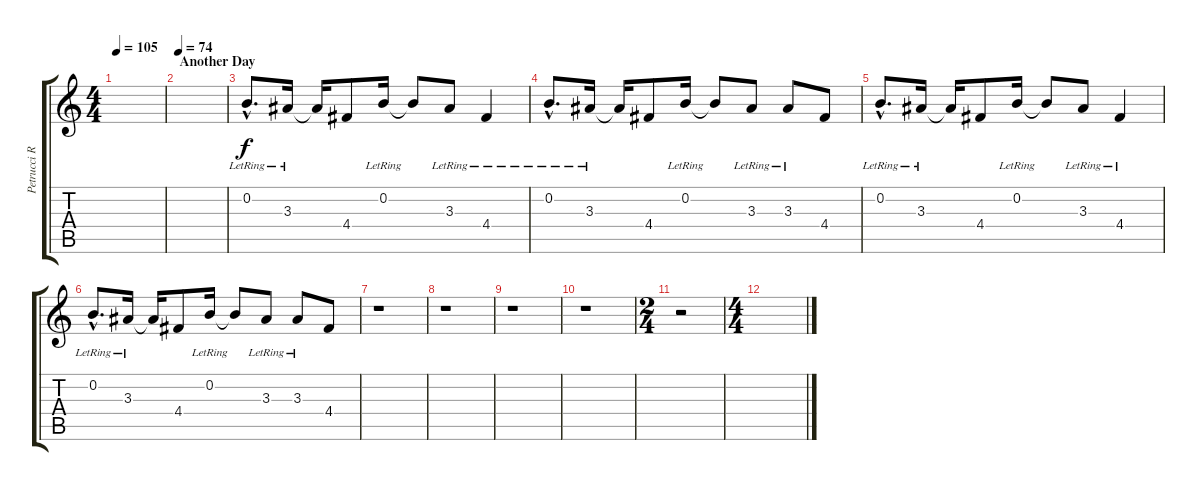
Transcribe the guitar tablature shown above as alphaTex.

\track ("Petrucci Rythm" "Petrucci R") {instrument acousticguitarsteel}
\staff {score tabs}
\tuning (E4 B3 G3 D3 A2 E2) {hide}
\ts (4 4)
\tempo 105
\clef g2
\ks c
|
\section ("" "Another Day")
\tempo 74
|
0.2{hac lr}.8{d} 3.3{lr}.16 3.3{t}.16 4.4.8 0.2{lr}.16 0.2{t}.8 3.3{lr}.8 4.4{lr}.4 |
0.2{hac lr}.8{d} 3.3{lr}.16 3.3{t}.16 4.4.8 0.2{lr}.16 0.2{t}.8 3.3{lr}.8 3.3{lr}.8 4.4.8 |
0.2{hac lr}.8{d} 3.3{lr}.16 3.3{t}.16 4.4.8 0.2{lr}.16 0.2{t}.8 3.3{lr}.8 4.4{lr}.4 |
0.2{hac lr}.8{d} 3.3{lr}.16 3.3{t}.16 4.4.8 0.2{lr}.16 0.2{t}.8 3.3{lr}.8 3.3{lr}.8 4.4.8 |
r.1 |
r.1 |
r.1 |
r.1 |
\ts (2 4)
r.2 |
\ts (4 4)
